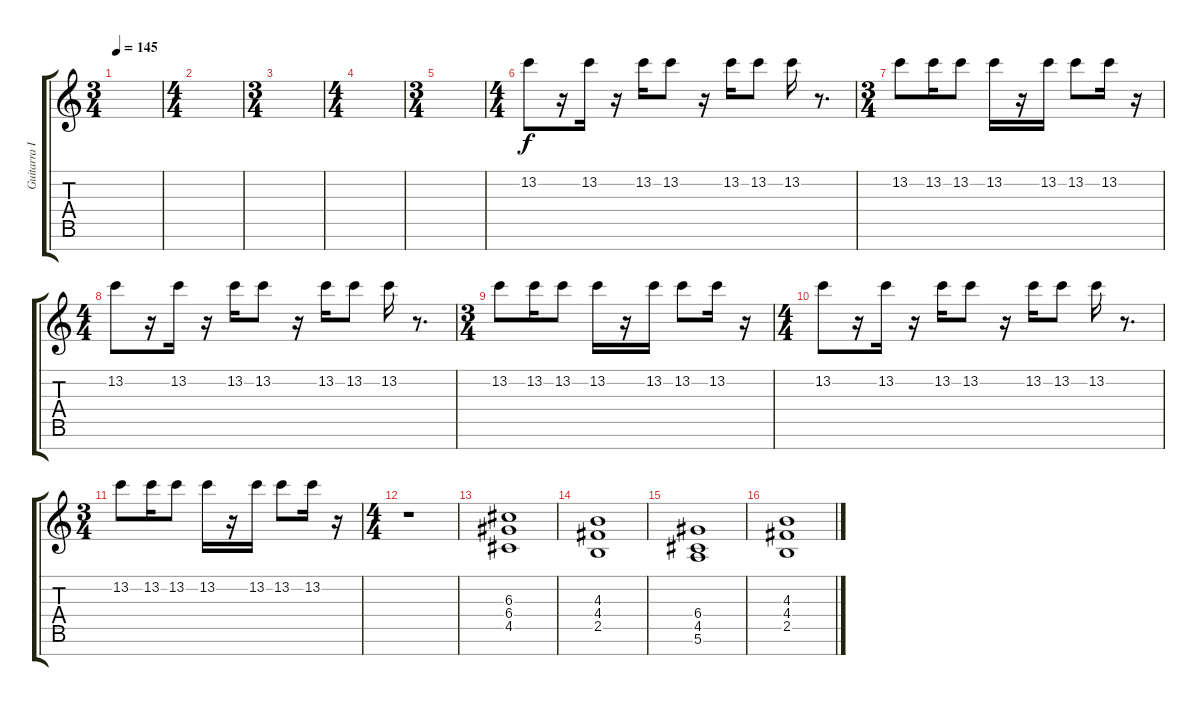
\track ("Guitarra II" "Guitarra I") {instrument distortionguitar}
\staff {score tabs}
\tuning (E4 B3 G3 D3 A2 E2 B1) {hide}
\ts (3 4)
\tempo 145
\clef g2
\ks c
|
\ts (4 4)
|
\ts (3 4)
|
\ts (4 4)
|
\ts (3 4)
|
\ts (4 4)
13.2.8 r.16 13.2.16 r.16 13.2.16 13.2.8 r.16 13.2.16 13.2.8 13.2.16 r.8{d} |
\ts (3 4)
13.2.8 13.2.16 13.2.8 13.2.16 r.16 13.2.16 13.2.8 13.2.16 r.16 |
\ts (4 4)
13.2.8 r.16 13.2.16 r.16 13.2.16 13.2.8 r.16 13.2.16 13.2.8 13.2.16 r.8{d} |
\ts (3 4)
13.2.8 13.2.16 13.2.8 13.2.16 r.16 13.2.16 13.2.8 13.2.16 r.16 |
\ts (4 4)
13.2.8 r.16 13.2.16 r.16 13.2.16 13.2.8 r.16 13.2.16 13.2.8 13.2.16 r.8{d} |
\ts (3 4)
13.2.8 13.2.16 13.2.8 13.2.16 r.16 13.2.16 13.2.8 13.2.16 r.16 |
\ts (4 4)
r.1 |
(6.3 6.4 4.5).1{instrument distortionguitar} |
(4.3 4.4 2.5).1 |
(6.4 4.5 5.6).1 |
(4.3 4.4 2.5).1
